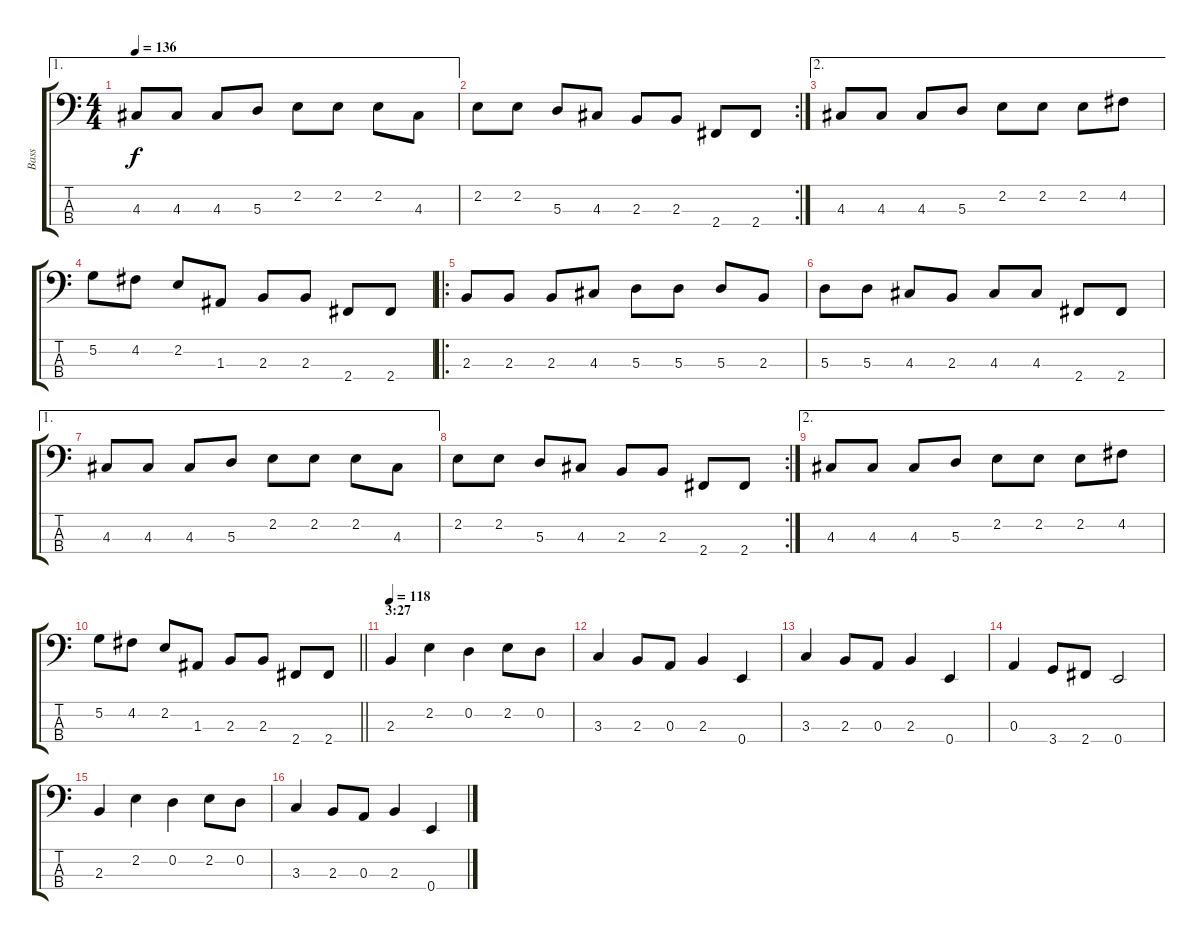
\track ("Bass" "Bass") {instrument electricbasspick}
\staff {score tabs}
\tuning (G2 D2 A1 E1) {hide}
\ae 1
\ts (4 4)
\tempo 136
\clef f4
\ks c
4.3.8{dy f} 4.3.8 4.3.8 5.3.8 2.2.8 2.2.8 2.2.8 4.3.8 |
\rc 2
2.2.8 2.2.8 5.3.8 4.3.8 2.3.8 2.3.8 2.4.8 2.4.8 |
\ae 2
4.3.8 4.3.8 4.3.8 5.3.8 2.2.8 2.2.8 2.2.8 4.2.8 |
5.2.8 4.2.8 2.2.8 1.3.8 2.3.8 2.3.8 2.4.8 2.4.8 |
\ro
2.3.8 2.3.8 2.3.8 4.3.8 5.3.8 5.3.8 5.3.8 2.3.8 |
5.3.8 5.3.8 4.3.8 2.3.8 4.3.8 4.3.8 2.4.8 2.4.8 |
\ae 1
4.3.8 4.3.8 4.3.8 5.3.8 2.2.8 2.2.8 2.2.8 4.3.8 |
\rc 2
2.2.8 2.2.8 5.3.8 4.3.8 2.3.8 2.3.8 2.4.8 2.4.8 |
\ae 2
4.3.8 4.3.8 4.3.8 5.3.8 2.2.8 2.2.8 2.2.8 4.2.8 |
\barLineRight lightlight
5.2.8 4.2.8 2.2.8 1.3.8 2.3.8 2.3.8 2.4.8 2.4.8 |
\section ("" "3:27")
\tempo 118
2.3.4 2.2.4 0.2.4 2.2.8 0.2.8 |
3.3.4 2.3.8 0.3.8 2.3.4 0.4.4 |
3.3.4 2.3.8 0.3.8 2.3.4 0.4.4 |
0.3.4 3.4.8 2.4.8 0.4.2 |
2.3.4 2.2.4 0.2.4 2.2.8 0.2.8 |
3.3.4 2.3.8 0.3.8 2.3.4 0.4.4
